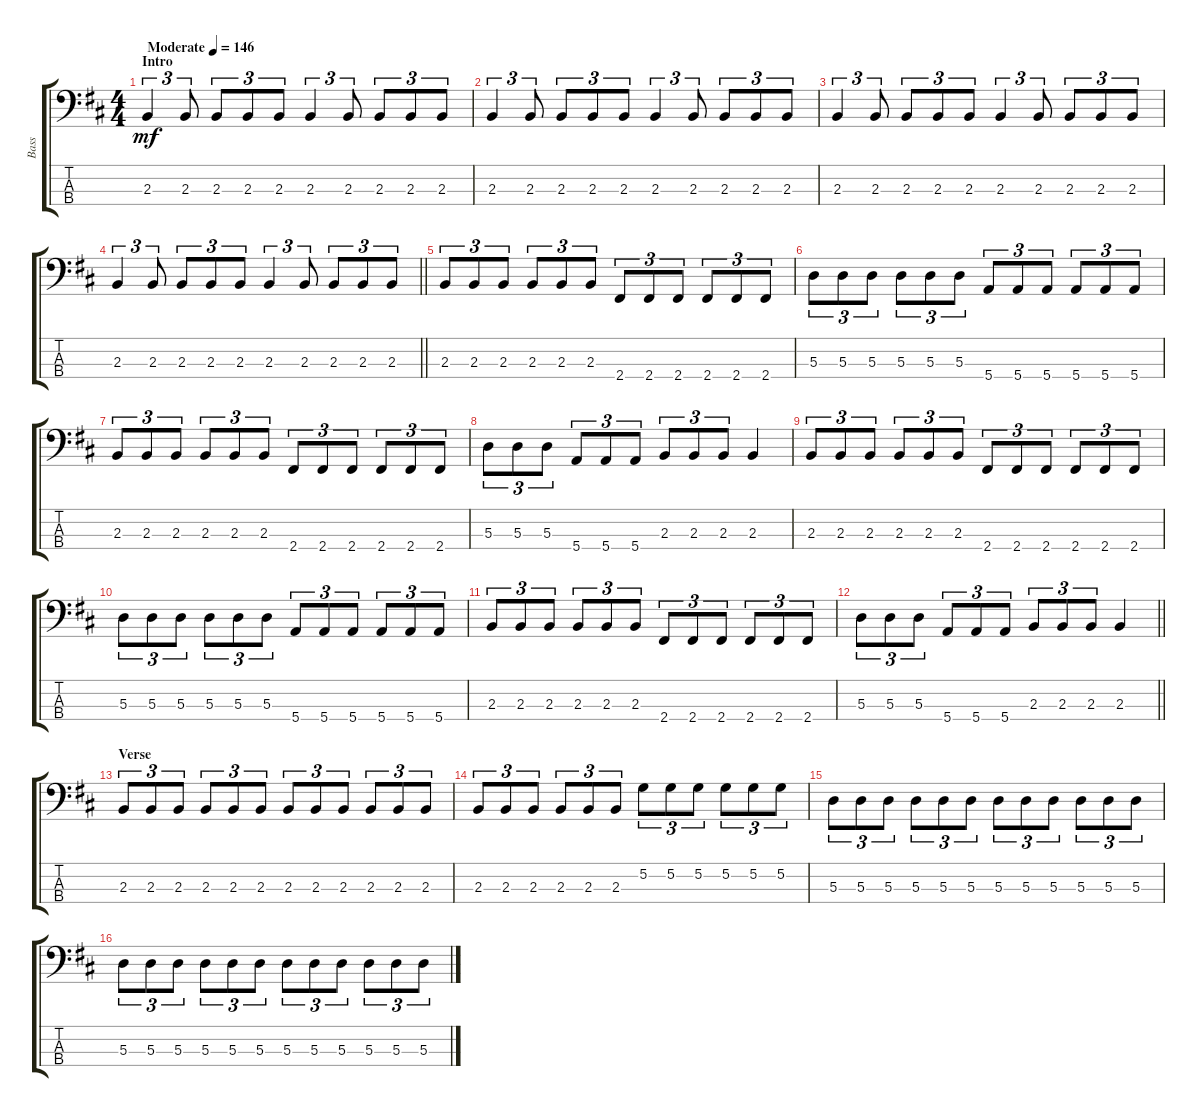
\track ("Bass" "Bass") {instrument electricbassfinger}
\staff {score tabs}
\tuning (G2 D2 A1 E1) {hide}
\ts (4 4)
\section ("" "Intro")
\tempo (146 "Moderate")
\clef f4
\ks bminor
2.3.4{tu (3 2) dy mf instrument electricbassfinger} 2.3.8{tu (3 2)} 2.3.8{tu (3 2)} 2.3.8{tu (3 2)} 2.3.8{tu (3 2)} 2.3.4{tu (3 2)} 2.3.8{tu (3 2)} 2.3.8{tu (3 2)} 2.3.8{tu (3 2)} 2.3.8{tu (3 2)} |
2.3.4{tu (3 2)} 2.3.8{tu (3 2)} 2.3.8{tu (3 2)} 2.3.8{tu (3 2)} 2.3.8{tu (3 2)} 2.3.4{tu (3 2)} 2.3.8{tu (3 2)} 2.3.8{tu (3 2)} 2.3.8{tu (3 2)} 2.3.8{tu (3 2)} |
2.3.4{tu (3 2)} 2.3.8{tu (3 2)} 2.3.8{tu (3 2)} 2.3.8{tu (3 2)} 2.3.8{tu (3 2)} 2.3.4{tu (3 2)} 2.3.8{tu (3 2)} 2.3.8{tu (3 2)} 2.3.8{tu (3 2)} 2.3.8{tu (3 2)} |
\barLineRight lightlight
2.3.4{tu (3 2)} 2.3.8{tu (3 2)} 2.3.8{tu (3 2)} 2.3.8{tu (3 2)} 2.3.8{tu (3 2)} 2.3.4{tu (3 2)} 2.3.8{tu (3 2)} 2.3.8{tu (3 2)} 2.3.8{tu (3 2)} 2.3.8{tu (3 2)} |
\section ("" "")
2.3.8{tu (3 2)} 2.3.8{tu (3 2)} 2.3.8{tu (3 2)} 2.3.8{tu (3 2)} 2.3.8{tu (3 2)} 2.3.8{tu (3 2)} 2.4.8{tu (3 2)} 2.4.8{tu (3 2)} 2.4.8{tu (3 2)} 2.4.8{tu (3 2)} 2.4.8{tu (3 2)} 2.4.8{tu (3 2)} |
5.3.8{tu (3 2)} 5.3.8{tu (3 2)} 5.3.8{tu (3 2)} 5.3.8{tu (3 2)} 5.3.8{tu (3 2)} 5.3.8{tu (3 2)} 5.4.8{tu (3 2)} 5.4.8{tu (3 2)} 5.4.8{tu (3 2)} 5.4.8{tu (3 2)} 5.4.8{tu (3 2)} 5.4.8{tu (3 2)} |
2.3.8{tu (3 2)} 2.3.8{tu (3 2)} 2.3.8{tu (3 2)} 2.3.8{tu (3 2)} 2.3.8{tu (3 2)} 2.3.8{tu (3 2)} 2.4.8{tu (3 2)} 2.4.8{tu (3 2)} 2.4.8{tu (3 2)} 2.4.8{tu (3 2)} 2.4.8{tu (3 2)} 2.4.8{tu (3 2)} |
5.3.8{tu (3 2)} 5.3.8{tu (3 2)} 5.3.8{tu (3 2)} 5.4.8{tu (3 2)} 5.4.8{tu (3 2)} 5.4.8{tu (3 2)} 2.3.8{tu (3 2)} 2.3.8{tu (3 2)} 2.3.8{tu (3 2)} 2.3.4 |
2.3.8{tu (3 2)} 2.3.8{tu (3 2)} 2.3.8{tu (3 2)} 2.3.8{tu (3 2)} 2.3.8{tu (3 2)} 2.3.8{tu (3 2)} 2.4.8{tu (3 2)} 2.4.8{tu (3 2)} 2.4.8{tu (3 2)} 2.4.8{tu (3 2)} 2.4.8{tu (3 2)} 2.4.8{tu (3 2)} |
5.3.8{tu (3 2)} 5.3.8{tu (3 2)} 5.3.8{tu (3 2)} 5.3.8{tu (3 2)} 5.3.8{tu (3 2)} 5.3.8{tu (3 2)} 5.4.8{tu (3 2)} 5.4.8{tu (3 2)} 5.4.8{tu (3 2)} 5.4.8{tu (3 2)} 5.4.8{tu (3 2)} 5.4.8{tu (3 2)} |
2.3.8{tu (3 2)} 2.3.8{tu (3 2)} 2.3.8{tu (3 2)} 2.3.8{tu (3 2)} 2.3.8{tu (3 2)} 2.3.8{tu (3 2)} 2.4.8{tu (3 2)} 2.4.8{tu (3 2)} 2.4.8{tu (3 2)} 2.4.8{tu (3 2)} 2.4.8{tu (3 2)} 2.4.8{tu (3 2)} |
\barLineRight lightlight
5.3.8{tu (3 2)} 5.3.8{tu (3 2)} 5.3.8{tu (3 2)} 5.4.8{tu (3 2)} 5.4.8{tu (3 2)} 5.4.8{tu (3 2)} 2.3.8{tu (3 2)} 2.3.8{tu (3 2)} 2.3.8{tu (3 2)} 2.3.4 |
\section ("" "Verse")
2.3.8{tu (3 2)} 2.3.8{tu (3 2)} 2.3.8{tu (3 2)} 2.3.8{tu (3 2)} 2.3.8{tu (3 2)} 2.3.8{tu (3 2)} 2.3.8{tu (3 2)} 2.3.8{tu (3 2)} 2.3.8{tu (3 2)} 2.3.8{tu (3 2)} 2.3.8{tu (3 2)} 2.3.8{tu (3 2)} |
2.3.8{tu (3 2)} 2.3.8{tu (3 2)} 2.3.8{tu (3 2)} 2.3.8{tu (3 2)} 2.3.8{tu (3 2)} 2.3.8{tu (3 2)} 5.2.8{tu (3 2)} 5.2.8{tu (3 2)} 5.2.8{tu (3 2)} 5.2.8{tu (3 2)} 5.2.8{tu (3 2)} 5.2.8{tu (3 2)} |
5.3.8{tu (3 2)} 5.3.8{tu (3 2)} 5.3.8{tu (3 2)} 5.3.8{tu (3 2)} 5.3.8{tu (3 2)} 5.3.8{tu (3 2)} 5.3.8{tu (3 2)} 5.3.8{tu (3 2)} 5.3.8{tu (3 2)} 5.3.8{tu (3 2)} 5.3.8{tu (3 2)} 5.3.8{tu (3 2)} |
5.3.8{tu (3 2)} 5.3.8{tu (3 2)} 5.3.8{tu (3 2)} 5.3.8{tu (3 2)} 5.3.8{tu (3 2)} 5.3.8{tu (3 2)} 5.3.8{tu (3 2)} 5.3.8{tu (3 2)} 5.3.8{tu (3 2)} 5.3.8{tu (3 2)} 5.3.8{tu (3 2)} 5.3.8{tu (3 2)}
